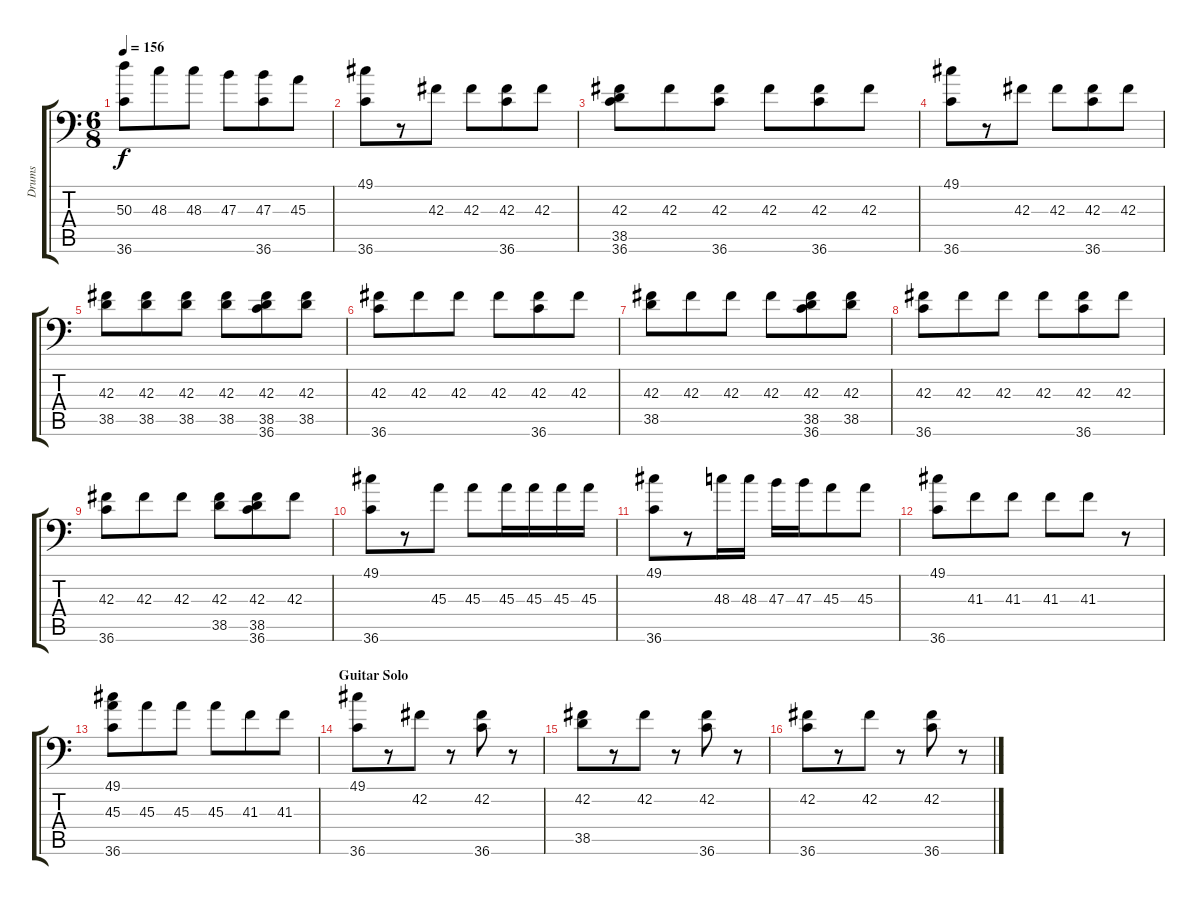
\track ("Drums" "Drums") {instrument acousticgrandpiano}
\staff {score tabs}
\tuning (C-1 C-1 C-1 C-1 C-1 C-1) {hide}
\ts (6 8)
\tempo 156
\clef f4
\ks c
(50.3 36.6).8{dy f} 48.3.8 48.3.8 47.3.8 (47.3 36.6).8 45.3.8 |
(49.1 36.6).8 r.8 42.3.8 42.3.8 (42.3 36.6).8 42.3.8 |
(42.3 38.5 36.6).8 42.3.8 (42.3 36.6).8 42.3.8 (42.3 36.6).8 42.3.8 |
(49.1 36.6).8 r.8 42.3.8 42.3.8 (42.3 36.6).8 42.3.8 |
(42.3 38.5).8 (42.3 38.5).8 (42.3 38.5).8 (42.3 38.5).8 (42.3 38.5 36.6).8 (42.3 38.5).8 |
(42.3 36.6).8 42.3.8 42.3.8 42.3.8 (42.3 36.6).8 42.3.8 |
(42.3 38.5).8 42.3.8 42.3.8 42.3.8 (42.3 38.5 36.6).8 (42.3 38.5).8 |
(42.3 36.6).8 42.3.8 42.3.8 42.3.8 (42.3 36.6).8 42.3.8 |
(42.3 36.6).8 42.3.8 42.3.8 (42.3 38.5).8 (42.3 38.5 36.6).8 42.3.8 |
(49.1 36.6).8 r.8 45.3.8 45.3.8 45.3.16 45.3.16 45.3.16 45.3.16 |
(49.1 36.6).8 r.8 48.3.16 48.3.16 47.3.16 47.3.16 45.3.8 45.3.8 |
(49.1 36.6).8 41.3.8 41.3.8 41.3.8 41.3.8 r.8 |
(49.1 45.3 36.6).8 45.3.8 45.3.8 45.3.8 41.3.8 41.3.8 |
\section ("" "Guitar Solo")
(49.1 36.6).8 r.8 42.2.8 r.8 (42.2 36.6).8 r.8 |
(42.2 38.5).8 r.8 42.2.8 r.8 (42.2 36.6).8 r.8 |
(42.2 36.6).8 r.8 42.2.8 r.8 (42.2 36.6).8 r.8
